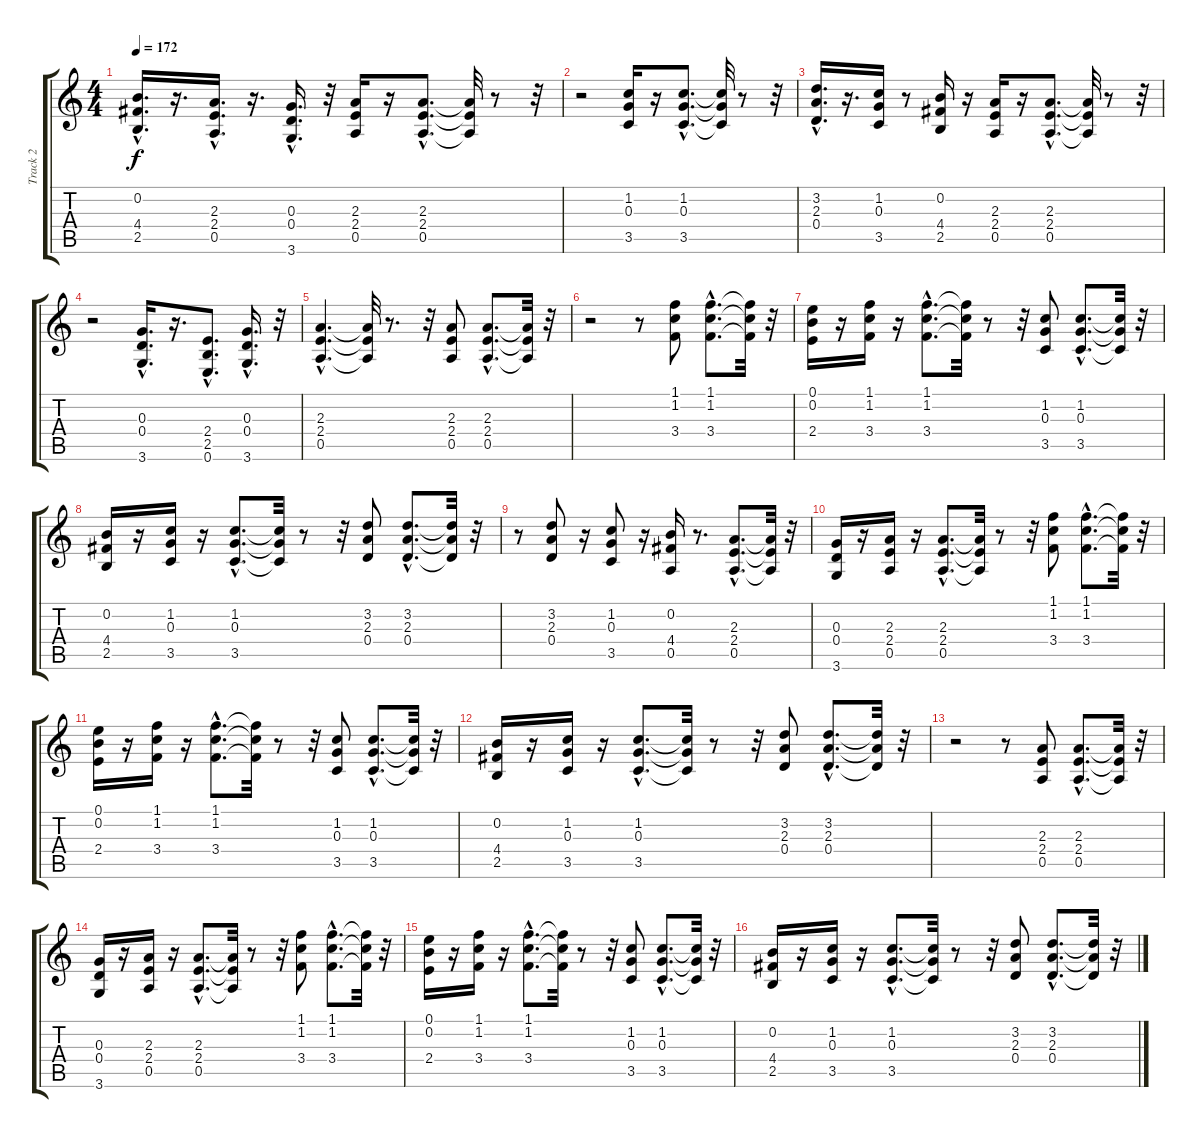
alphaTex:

\track ("Track 2" "Track 2") {instrument overdrivenguitar}
\staff {score tabs}
\tuning (E4 B3 G3 D3 A2 E2) {hide}
\ts (4 4)
\tempo 172
\clef g2
\ks c
(0.2{hac} 4.4{hac} 2.5{hac}).16{d dy f} r.16{d} (2.3{hac} 2.4{hac} 0.5{hac}).16{d} r.16{d} (0.3{hac} 0.4{hac} 3.6{hac}).16{d} r.32 (2.3 2.4 0.5).16 r.16 (2.3{hac} 2.4{hac} 0.5{hac}).8{d} (2.3{t} 2.4{t} 0.5{t}).32 r.8 r.32 |
r.2 (1.2 0.3 3.5).16 r.16 (1.2{hac} 0.3{hac} 3.5{hac}).8{d} (1.2{t} 0.3{t} 3.5{t}).32 r.8 r.32 |
(3.2{hac} 2.3{hac} 0.4{hac}).16{d} r.16{d} (1.2 0.3 3.5).16 r.8 (0.2 4.4 2.5).16 r.16 (2.3 2.4 0.5).16 r.16 (2.3{hac} 2.4{hac} 0.5{hac}).8{d} (2.3{t} 2.4{t} 0.5{t}).32 r.8 r.32 |
r.2 (0.3{hac} 0.4{hac} 3.6{hac}).16{d} r.16{d} (2.4{hac} 2.5{hac} 0.6{hac}).8{d} (0.3{hac} 0.4{hac} 3.6{hac}).16{d} r.32 |
(2.3{hac} 2.4{hac} 0.5{hac}).4{d} (2.3{t} 2.4{t} 0.5{t}).32 r.8{d} r.32 (2.3 2.4 0.5).8 (2.3{hac} 2.4{hac} 0.5{hac}).8{d} (2.3{t} 2.4{t} 0.5{t}).32 r.32 |
r.2 r.8 (1.1 1.2 3.4).8 (1.1{hac} 1.2{hac} 3.4{hac}).8{d} (1.1{t} 1.2{t} 3.4{t}).32 r.32 |
(0.1 0.2 2.4).16 r.16 (1.1 1.2 3.4).16 r.16 (1.1{hac} 1.2{hac} 3.4{hac}).8{d} (1.1{t} 1.2{t} 3.4{t}).32 r.8 r.32 (1.2 0.3 3.5).8 (1.2{hac} 0.3{hac} 3.5{hac}).8{d} (1.2{t} 0.3{t} 3.5{t}).32 r.32 |
(0.2 4.4 2.5).16 r.16 (1.2 0.3 3.5).16 r.16 (1.2{hac} 0.3{hac} 3.5{hac}).8{d} (1.2{t} 0.3{t} 3.5{t}).32 r.8 r.32 (3.2 2.3 0.4).8 (3.2{hac} 2.3{hac} 0.4{hac}).8{d} (3.2{t} 2.3{t} 0.4{t}).32 r.32 |
r.8 (3.2 2.3 0.4).8 r.16 (1.2 0.3 3.5).8 r.16 (0.2 4.4 0.5).16 r.8{d} (2.3{hac} 2.4{hac} 0.5{hac}).8{d} (2.3{t} 2.4{t} 0.5{t}).32 r.32 |
(0.3 0.4 3.6).16 r.16 (2.3 2.4 0.5).16 r.16 (2.3{hac} 2.4{hac} 0.5{hac}).8{d} (2.3{t} 2.4{t} 0.5{t}).32 r.8 r.32 (1.1 1.2 3.4).8 (1.1{hac} 1.2{hac} 3.4{hac}).8{d} (1.1{t} 1.2{t} 3.4{t}).32 r.32 |
(0.1 0.2 2.4).16 r.16 (1.1 1.2 3.4).16 r.16 (1.1{hac} 1.2{hac} 3.4{hac}).8{d} (1.1{t} 1.2{t} 3.4{t}).32 r.8 r.32 (1.2 0.3 3.5).8 (1.2{hac} 0.3{hac} 3.5{hac}).8{d} (1.2{t} 0.3{t} 3.5{t}).32 r.32 |
(0.2 4.4 2.5).16 r.16 (1.2 0.3 3.5).16 r.16 (1.2{hac} 0.3{hac} 3.5{hac}).8{d} (1.2{t} 0.3{t} 3.5{t}).32 r.8 r.32 (3.2 2.3 0.4).8 (3.2{hac} 2.3{hac} 0.4{hac}).8{d} (3.2{t} 2.3{t} 0.4{t}).32 r.32 |
r.2 r.8 (2.3 2.4 0.5).8 (2.3{hac} 2.4{hac} 0.5{hac}).8{d} (2.3{t} 2.4{t} 0.5{t}).32 r.32 |
(0.3 0.4 3.6).16 r.16 (2.3 2.4 0.5).16 r.16 (2.3{hac} 2.4{hac} 0.5{hac}).8{d} (2.3{t} 2.4{t} 0.5{t}).32 r.8 r.32 (1.1 1.2 3.4).8 (1.1{hac} 1.2{hac} 3.4{hac}).8{d} (1.1{t} 1.2{t} 3.4{t}).32 r.32 |
(0.1 0.2 2.4).16 r.16 (1.1 1.2 3.4).16 r.16 (1.1{hac} 1.2{hac} 3.4{hac}).8{d} (1.1{t} 1.2{t} 3.4{t}).32 r.8 r.32 (1.2 0.3 3.5).8 (1.2{hac} 0.3{hac} 3.5{hac}).8{d} (1.2{t} 0.3{t} 3.5{t}).32 r.32 |
(0.2 4.4 2.5).16 r.16 (1.2 0.3 3.5).16 r.16 (1.2{hac} 0.3{hac} 3.5{hac}).8{d} (1.2{t} 0.3{t} 3.5{t}).32 r.8 r.32 (3.2 2.3 0.4).8 (3.2{hac} 2.3{hac} 0.4{hac}).8{d} (3.2{t} 2.3{t} 0.4{t}).32 r.32
